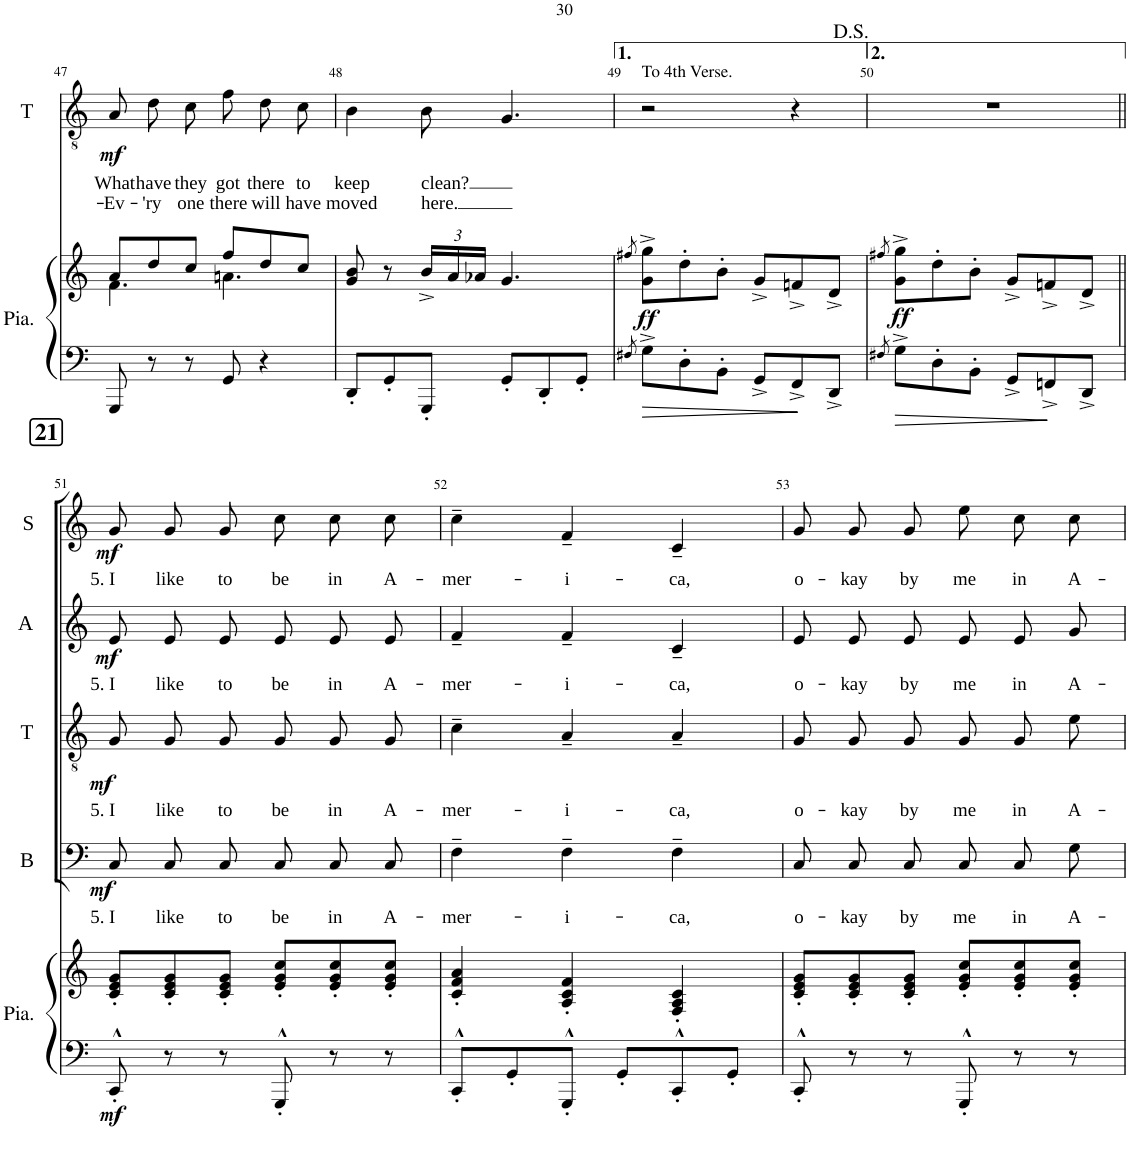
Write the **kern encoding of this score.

**kern	**kern	**dynam	**kern	**text	**dynam	**kern	**text	**text	**dynam	**kern	**text	**dynam	**kern	**text	**dynam
*part5	*part5	*part5	*part4	*part4	*part4	*part3	*part3	*part3	*part3	*part2	*part2	*part2	*part1	*part1	*part1
*staff6	*staff5	*staff5/6	*staff4	*staff4	*staff4	*staff3	*staff3	*staff3	*staff3	*staff2	*staff2	*staff2	*staff1	*staff1	*staff1
*I"Piano	*	*	*I"Bass	*	*	*I"Tenor	*	*	*	*I"Alto	*	*	*I"Soprano	*	*
*I'Pia.	*	*	*I'B	*	*	*I'T	*	*	*	*I'A	*	*	*I'S	*	*
!!LO:PB:g=z
*clefF4	*clefG2	*	*clefF4	*	*	*clefGv2	*	*	*	*clefG2	*	*	*clefG2	*	*
*k[]	*k[]	*	*k[]	*	*	*k[]	*	*	*	*k[]	*	*	*k[]	*	*
*M6/8	*M6/8	*	*M6/8	*	*	*M6/8	*	*	*	*M6/8	*	*	*M6/8	*	*
=47	=47	=47	=47	=47	=47	=47	=47	=47	=47	=47	=47	=47	=47	=47	=47
*	*^	*	*	*	*	*	*	*	*	*	*	*	*	*	*
!	!	!	!	!	!	!	!	!LO:LY:b	!LO:LY:b	!LO:DY:b	!	!	!	!	!	!
8GGG/	8a/L	4.f\	.	2.r	.	.	8A\L	What	Ev-	mf	2.r	.	.	2.r	.	.
!	!	!	!	!	!	!	!	!LO:LY:b	!LO:LY:b	!	!	!	!	!	!	!
8r	8dd/	.	.	.	.	.	8d\	have	-'ry	.	.	.	.	.	.	.
!	!	!	!	!	!	!	!	!LO:LY:b	!LO:LY:b	!	!	!	!	!	!	!
8r	8cc/J	.	.	.	.	.	8c\J	they	one	.	.	.	.	.	.	.
!	!	!	!	!	!	!	!	!LO:LY:b	!LO:LY:b	!	!	!	!	!	!	!
8GG/	8ff/L	4.an\	.	.	.	.	8f\L	got	there	.	.	.	.	.	.	.
!	!	!	!	!	!	!	!	!LO:LY:b	!LO:LY:b	!	!	!	!	!	!	!
4r	8dd/	.	.	.	.	.	8d\	there	will	.	.	.	.	.	.	.
!	!	!	!	!	!	!	!	!LO:LY:b	!LO:LY:b	!	!	!	!	!	!	!
.	8cc/J	.	.	.	.	.	8c\J	to	have	.	.	.	.	.	.	.
*	*v	*v	*	*	*	*	*	*	*	*	*	*	*	*	*	*
=48	=48	=48	=48	=48	=48	=48	=48	=48	=48	=48	=48	=48	=48	=48	=48
!	!	!	!	!	!	!	!LO:LY:b	!LO:LY:b	!	!	!	!	!	!	!
8DD'/L	8g/ 8b/	.	2.r	.	.	4B\	keep	moved	.	2.r	.	.	2.r	.	.
8GG'/	8r	.	.	.	.	.	.	.	.	.	.	.	.	.	.
*	*Xbrackettup	*	*	*	*	*	*	*	*	*	*	*	*	*	*
!	!	!	!	!	!	!	!LO:LY:b	!LO:LY:b	!	!	!	!	!	!	!
8GGG'/J	24b^/LL	.	.	.	.	8B\	clean?	here.	.	.	.	.	.	.	.
.	24a/	.	.	.	.	.	.	.	.	.	.	.	.	.	.
.	24a-X/JJ	.	.	.	.	.	.	.	.	.	.	.	.	.	.
8GG'/L	4.g/	.	.	.	.	4.G/	.	.	.	.	.	.	.	.	.
8DD'/	.	.	.	.	.	.	.	.	.	.	.	.	.	.	.
8GG'/J	.	.	.	.	.	.	.	.	.	.	.	.	.	.	.
=49	=49	=49	=49	=49	=49	=49	=49	=49	=49	=49	=49	=49	=49	=49	=49
8qF#X/	8qff#X/	.	.	.	.	.	.	.	.	.	.	.	.	.	.
!	!	!	!	!	!	!	!	!	!	!	!	!	!LO:TX:a:t=To 4th Verse.	!	!
!	!	!LO:DY:b	!	!	!	!	!	!	!	!	!	!	!	!	!
8G^\L	8g\^ 8gg\^L	ff	2.r	.	.	2r	.	.	.	2.r	.	.	2.r	.	.
8D'\	8dd'\	.	.	.	.	.	.	.	.	.	.	.	.	.	.
8BB'\J	8b'\J	.	.	.	.	.	.	.	.	.	.	.	.	.	.
8GG^/L	8g^/L	.	.	.	.	.	.	.	.	.	.	.	.	.	.
8FF^/	8fn^/	.	.	.	.	4r	.	.	.	.	.	.	.	.	.
8DD^/J	8d^/J	.	.	.	.	.	.	.	.	.	.	.	.	.	.
=50	=50	=50	=50	=50	=50	=50	=50	=50	=50	=50	=50	=50	=50	=50	=50
8qF#X/	8qff#X/	.	.	.	.	.	.	.	.	.	.	.	.	.	.
!	!	!LO:DY:b	!	!	!	!	!	!	!	!	!	!	!	!	!
8G^\L	8g\^ 8gg\^L	ff	2.r	.	.	2.r	.	.	.	2.r	.	.	2.r	.	.
8D'\	8dd'\	.	.	.	.	.	.	.	.	.	.	.	.	.	.
8BB'\J	8b'\J	.	.	.	.	.	.	.	.	.	.	.	.	.	.
8GG^/L	8g^/L	.	.	.	.	.	.	.	.	.	.	.	.	.	.
8FFn^/	8fn^/	.	.	.	.	.	.	.	.	.	.	.	.	.	.
8DD^/J	8d^/J	.	.	.	.	.	.	.	.	.	.	.	.	.	.
!!LO:LB:g=z
!!LO:REH:place=s1:a:B:cj:fs=14:t=21
=51||	=51||	=51||	=51||	=51||	=51||	=51||	=51||	=51||	=51||	=51||	=51||	=51||	=51||	=51||	=51||
!	!	!LO:DY:b=2	!	!LO:LY:b	!LO:DY:b	!	!LO:LY:b	!	!LO:DY:b	!	!LO:LY:b	!LO:DY:b	!	!LO:LY:b	!LO:DY:b
8CC'^^/	8c/' 8e/' 8g/'L	mf	8C/L	5. I	mf	8G/L	5. I	.	mf	8e/L	5. I	mf	8g/L	5. I	mf
!	!	!	!	!LO:LY:b	!	!	!LO:LY:b	!	!	!	!LO:LY:b	!	!	!LO:LY:b	!
8r	8c/' 8e/' 8g/'	.	8C/	like	.	8G/	like	.	.	8e/	like	.	8g/	like	.
!	!	!	!	!LO:LY:b	!	!	!LO:LY:b	!	!	!	!LO:LY:b	!	!	!LO:LY:b	!
8r	8c/' 8e/' 8g/'J	.	8C/J	to	.	8G/J	to	.	.	8e/J	to	.	8g/J	to	.
!	!	!	!	!LO:LY:b	!	!	!LO:LY:b	!	!	!	!LO:LY:b	!	!	!LO:LY:b	!
8GGG'^^/	8e/' 8g/' 8cc/'L	.	8C/L	be	.	8G/L	be	.	.	8e/L	be	.	8cc\L	be	.
!	!	!	!	!LO:LY:b	!	!	!LO:LY:b	!	!	!	!LO:LY:b	!	!	!LO:LY:b	!
8r	8e/' 8g/' 8cc/'	.	8C/	in	.	8G/	in	.	.	8e/	in	.	8cc\	in	.
!	!	!	!	!LO:LY:b	!	!	!LO:LY:b	!	!	!	!LO:LY:b	!	!	!LO:LY:b	!
8r	8e/' 8g/' 8cc/'J	.	8C/J	A-	.	8G/J	A-	.	.	8e/J	A-	.	8cc\J	A-	.
=52	=52	=52	=52	=52	=52	=52	=52	=52	=52	=52	=52	=52	=52	=52	=52
!	!	!	!	!LO:LY:b	!	!	!LO:LY:b	!	!	!	!LO:LY:b	!	!	!LO:LY:b	!
8CC'^^/L	4c/' 4f/' 4a/'	.	4F~\	-mer-	.	4c~\	-mer-	.	.	4f~/	-mer-	.	4cc~\	-mer-	.
8GG'/	.	.	.	.	.	.	.	.	.	.	.	.	.	.	.
!	!	!	!	!LO:LY:b	!	!	!LO:LY:b	!	!	!	!LO:LY:b	!	!	!LO:LY:b	!
8GGG'^^/J	4A/' 4c/' 4f/'	.	4F~\	-i-	.	4A~/	-i-	.	.	4f~/	-i-	.	4f~/	-i-	.
8GG'/L	.	.	.	.	.	.	.	.	.	.	.	.	.	.	.
!	!	!	!	!LO:LY:b	!	!	!LO:LY:b	!	!	!	!LO:LY:b	!	!	!LO:LY:b	!
8CC'^^/	4F/' 4A/' 4c/'	.	4F~\	-ca,	.	4A~/	-ca,	.	.	4c~/	-ca,	.	4c~/	-ca,	.
8GG'/J	.	.	.	.	.	.	.	.	.	.	.	.	.	.	.
=53	=53	=53	=53	=53	=53	=53	=53	=53	=53	=53	=53	=53	=53	=53	=53
!	!	!	!	!LO:LY:b	!	!	!LO:LY:b	!	!	!	!LO:LY:b	!	!	!LO:LY:b	!
8CC'^^/	8c/' 8e/' 8g/'L	.	8C/L	o-	.	8G/L	o-	.	.	8e/L	o-	.	8g/L	o-	.
!	!	!	!	!LO:LY:b	!	!	!LO:LY:b	!	!	!	!LO:LY:b	!	!	!LO:LY:b	!
8r	8c/' 8e/' 8g/'	.	8C/	-kay	.	8G/	-kay	.	.	8e/	-kay	.	8g/	-kay	.
!	!	!	!	!LO:LY:b	!	!	!LO:LY:b	!	!	!	!LO:LY:b	!	!	!LO:LY:b	!
8r	8c/' 8e/' 8g/'J	.	8C/J	by	.	8G/J	by	.	.	8e/J	by	.	8g/J	by	.
!	!	!	!	!LO:LY:b	!	!	!LO:LY:b	!	!	!	!LO:LY:b	!	!	!LO:LY:b	!
8GGG'^^/	8e/' 8g/' 8cc/'L	.	8C\L	me	.	8G\L	me	.	.	8e/L	me	.	8ee\L	me	.
!	!	!	!	!LO:LY:b	!	!	!LO:LY:b	!	!	!	!LO:LY:b	!	!	!LO:LY:b	!
8r	8e/' 8g/' 8cc/'	.	8C\	in	.	8G\	in	.	.	8e/	in	.	8cc\	in	.
!	!	!	!	!LO:LY:b	!	!	!LO:LY:b	!	!	!	!LO:LY:b	!	!	!LO:LY:b	!
8r	8e/' 8g/' 8cc/'J	.	8G\J	A-	.	8e\J	A-	.	.	8g/J	A-	.	8cc\J	A-	.
=	=	=	=	=	=	=	=	=	=	=	=	=	=	=	=
*-	*-	*-	*-	*-	*-	*-	*-	*-	*-	*-	*-	*-	*-	*-	*-
